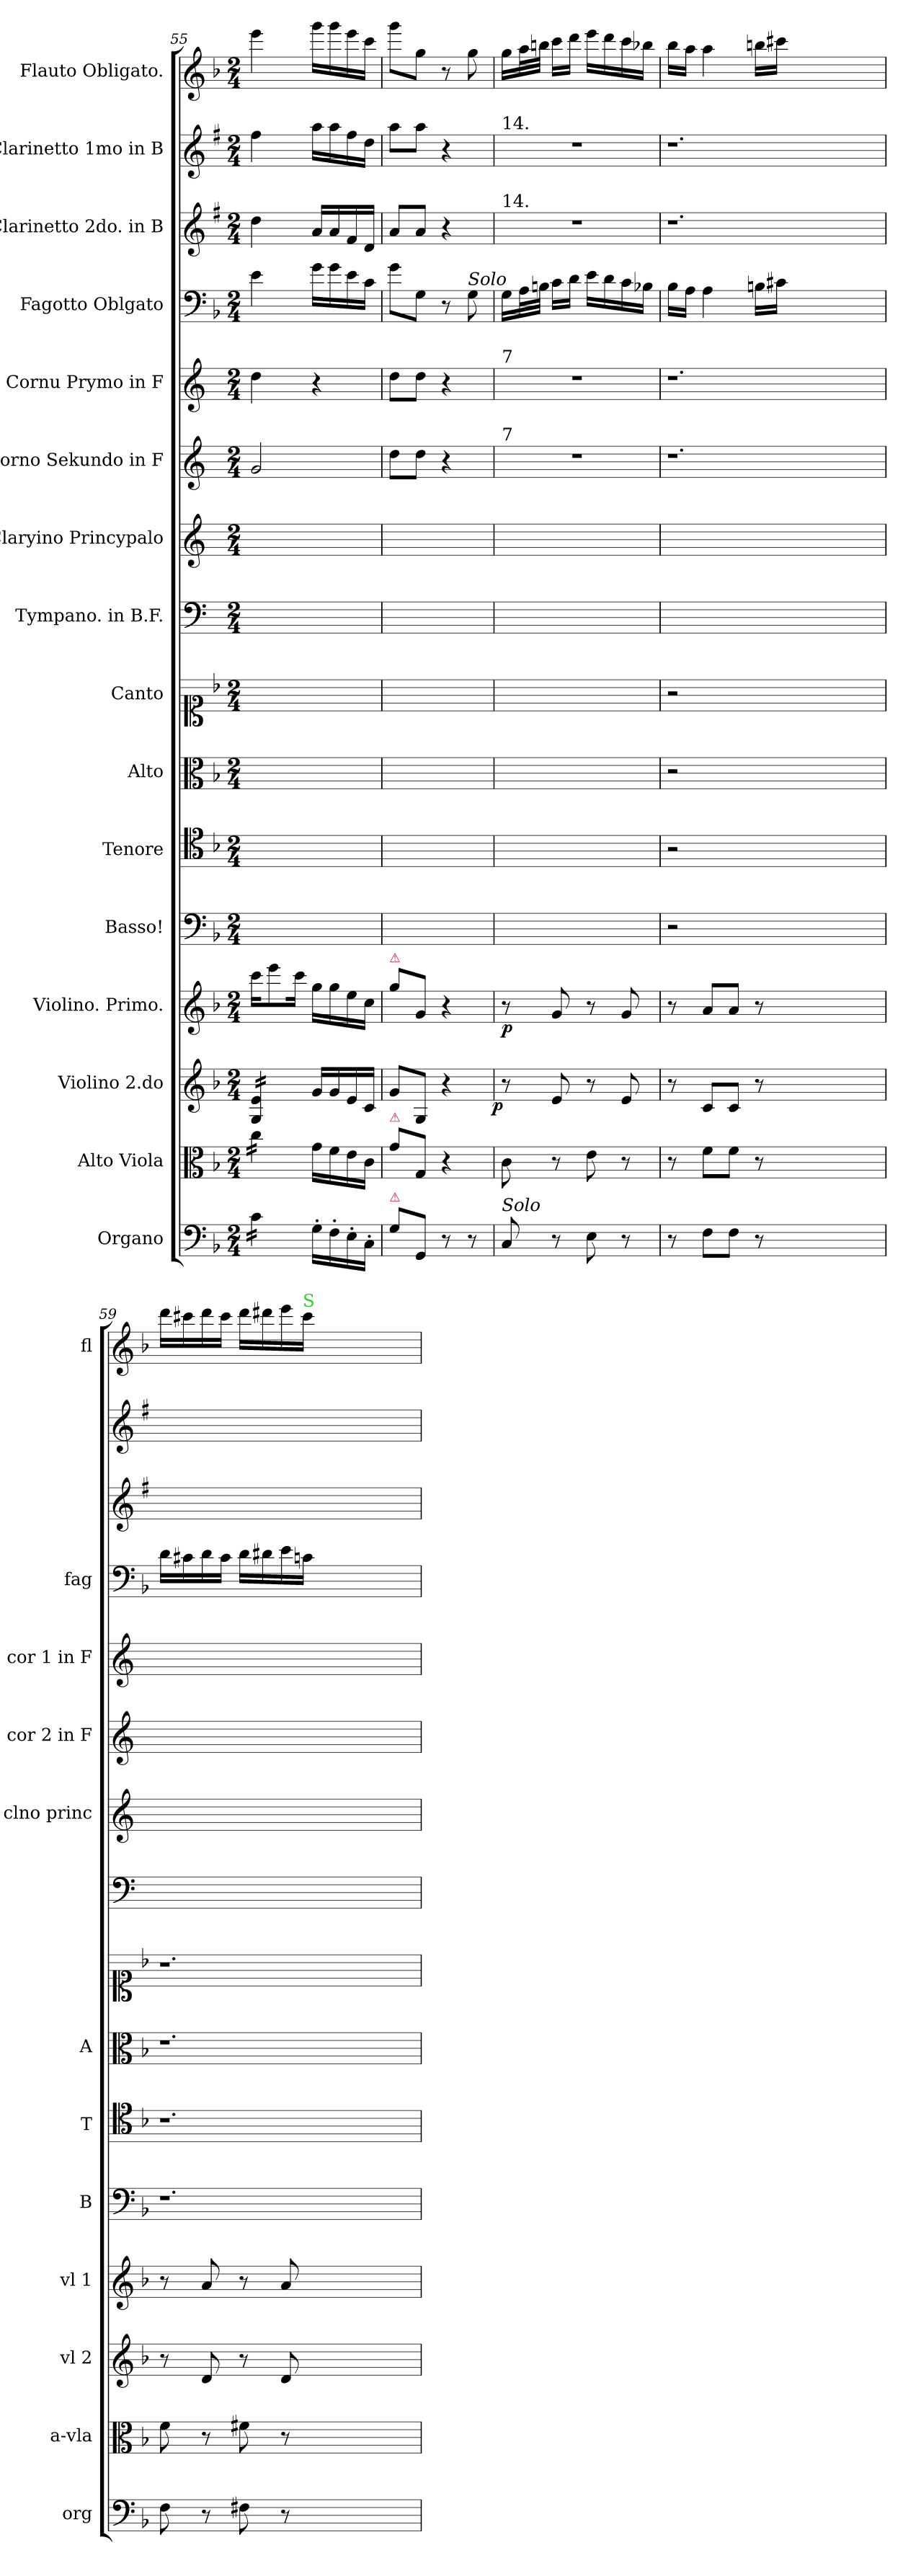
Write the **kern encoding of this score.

**kern	**dynam	**kern	**dynam	**kern	**dynam	**kern	**dynam	**kern	**kern	**kern	**kern	**kern	**kern	**kern	**kern	**kern	**kern	**kern	**kern
*part16	*part16	*part15	*part15	*part14	*part14	*part13	*part13	*part12	*part11	*part10	*part9	*part8	*part7	*part6	*part5	*part4	*part3	*part2	*part1
*staff16	*staff16	*staff15	*staff15	*staff14	*staff14	*staff13	*staff13	*staff12	*staff11	*staff10	*staff9	*staff8	*staff7	*staff6	*staff5	*staff4	*staff3	*staff2	*staff1
*I"Organo	*	*I"Alto Viola	*	*I"Violino 2.do	*	*I"Violino. Primo.	*	*I"Basso!	*I"Tenore	*I"Alto	*I"Canto	*I"Tympano. in B.F.	*I"Claryino Princypalo	*I"Corno Sekundo in F	*I"Cornu Prymo in F	*I"Fagotto Oblgato	*I"Clarinetto 2do. in B	*I"Clarinetto 1mo in B	*I"Flauto Obligato.
*I'org	*	*I'a-vla	*	*I'vl 2	*	*I'vl 1	*	*I'B	*I'T	*I'A	*	*	*I'clno princ	*I'cor 2 in F	*I'cor 1 in F	*I'fag	*	*	*I'fl
*clefF4	*	*clefC3	*	*clefG2	*	*clefG2	*	*clefF4	*clefC4	*clefC3	*clefC1	*clefF4	*clefG2	*clefG2	*clefG2	*clefF4	*clefG2	*clefG2	*clefG2
*	*	*	*	*	*	*	*	*	*	*	*	*	*ITrd1c2	*ITrd4c7	*ITrd4c7	*	*ITrd1c2	*ITrd1c2	*
*k[b-]	*	*k[b-]	*	*k[b-]	*	*k[b-]	*	*k[b-]	*k[b-]	*k[b-]	*k[b-]	*k[]	*k[b-e-]	*k[b-]	*k[b-]	*k[b-]	*k[b-]	*k[b-]	*k[b-]
*F:	*	*F:	*	*F:	*	*F:	*	*F:	*	*F:	*F:	*	*	*	*	*F:	*	*	*F:
*M2/4	*	*M2/4	*	*M2/4	*	*M2/4	*	*M2/4	*M2/4	*M2/4	*M2/4	*M2/4	*M2/4	*M2/4	*M2/4	*M2/4	*M2/4	*M2/4	*M2/4
=55	=55	=55	=55	=55	=55	=55	=55	=55	=55	=55	=55	=55	=55	=55	=55	=55	=55	=55	=55
*tremolo	*	*	*	*	*	*	*	*	*	*	*	*	*	*	*	*	*	*	*
*	*	*tremolo	*	*	*	*	*	*	*	*	*	*	*	*	*	*	*	*	*
*	*	*	*	*tremolo	*	*	*	*	*	*	*	*	*	*	*	*	*	*	*
16c\LL	.	16cc\LL	.	16G/ 16e/LL	.	16ccc\KL	.	2ryy	2ryy	2ryy	2ryy	2ryy	2ryy	2c/	4g\	4e\	4cc\	4ee\	4eee\
16c\	.	16cc\	.	16G/ 16e/	.	8eee\	.	.	.	.	.	.	.	.	.	.	.	.	.
16c\	.	16cc\	.	16G/ 16e/	.	.	.	.	.	.	.	.	.	.	.	.	.	.	.
16c\JJ	.	16cc\JJ	.	16G/ 16e/JJ	.	16ccc\Jk	.	.	.	.	.	.	.	.	.	.	.	.	.
*	*	*	*	*Xtremolo	*	*	*	*	*	*	*	*	*	*	*	*	*	*	*
*	*	*Xtremolo	*	*	*	*	*	*	*	*	*	*	*	*	*	*	*	*	*
*Xtremolo	*	*	*	*	*	*	*	*	*	*	*	*	*	*	*	*	*	*	*
16G'\LL	.	16g\LL	.	16g/LL	.	16gg\LL	.	.	.	.	.	.	.	.	4r	16g\LL	16g/LL	16gg\LL	16ggg\LL
16F'\	.	16f\	.	16g/	.	16gg\	.	.	.	.	.	.	.	.	.	16g\	16g/	16gg\	16ggg\
16E'\	.	16e\	.	16e/	.	16ee\	.	.	.	.	.	.	.	.	.	16e\	16e/	16ee\	16eee\
16C'\JJ	.	16c\JJ	.	16c/JJ	.	16cc\JJ	.	.	.	.	.	.	.	.	.	16c\JJ	16c/JJ	16cc\JJ	16ccc\JJ
=56	=56	=56	=56	=56	=56	=56	=56	=56	=56	=56	=56	=56	=56	=56	=56	=56	=56	=56	=56
!	!	!	!	!	!	!LO:TX:a:color=crimson:t=⚠	!	!	!	!	!	!	!	!	!	!	!	!	!
!	!	!LO:TX:a:color=crimson:t=⚠	!	!	!	!	!	!	!	!	!	!	!	!	!	!	!	!	!
!LO:TX:a:color=crimson:t=⚠	!	!	!	!	!	!	!	!	!	!	!	!	!	!	!	!	!	!	!
8G\L	.	8g\L	.	8g/L	.	8gg\L	.	2ryy	2ryy	2ryy	2ryy	2ryy	2ryy	8g\L	8g\L	8g\L	8g/L	8gg\L	8ggg\L
8GG/J	.	8G/J	.	8G/J	.	8g/J	.	.	.	.	.	.	.	8g\J	8g\J	8G\J	8g/J	8gg\J	8gg\J
8r	.	4r	.	4r	.	4r	.	.	.	.	.	.	.	4r	4r	8r	4r	4r	8r
!	!	!	!	!	!	!	!	!	!	!	!	!	!	!	!	!LO:TX:a:i:t=Solo	!	!	!
8r	.	.	.	.	.	.	.	.	.	.	.	.	.	.	.	8G\	.	.	8gg\
=57	=57	=57	=57	=57	=57	=57	=57	=57	=57	=57	=57	=57	=57	=57	=57	=57	=57	=57	=57
!	!	!	!	!	!	!	!	!	!	!	!	!	!	!	!	!	!	!LO:TX:a:t=14.	!
!	!	!	!	!	!	!	!	!	!	!	!	!	!	!	!	!	!LO:TX:a:t=14.	!	!
!	!	!	!	!	!	!	!	!	!	!	!	!	!	!	!LO:TX:a:t=7	!	!	!	!
!	!	!	!	!	!	!	!	!	!	!	!	!	!	!LO:TX:a:t=7	!	!	!	!	!
!LO:TX:a:i:t=Solo	!	!	!	!	!	!	!	!	!	!	!	!	!	!	!	!	!	!	!
!	!	!	!LO:DY:rj	!	!LO:DY:rj	!	!LO:DY:b	!	!	!	!	!	!	!	!	!	!	!	!
8C/	p&colon;	8c\	p&colon;	8r	p.	8r	p.	2ryy	2ryy	2ryy	2ryy	2ryy	2ryy	2r	2r	16G\LL	2r	2r	16gg\LL
.	.	.	.	.	.	.	.	.	.	.	.	.	.	.	.	32A\L	.	.	32aa\L
.	.	.	.	.	.	.	.	.	.	.	.	.	.	.	.	32Bn\JJJ	.	.	32bbn\JJJ
8r	.	8r	.	8e/	.	8g/	.	.	.	.	.	.	.	.	.	16c\LL	.	.	16ccc\LL
.	.	.	.	.	.	.	.	.	.	.	.	.	.	.	.	16d\JJ	.	.	16ddd\JJ
8E\	.	8e\	.	8r	.	8r	.	.	.	.	.	.	.	.	.	16e\LL	.	.	16eee\LL
.	.	.	.	.	.	.	.	.	.	.	.	.	.	.	.	16d\	.	.	16ddd\
8r	.	8r	.	8e/	.	8g/	.	.	.	.	.	.	.	.	.	16c\	.	.	16ccc\
.	.	.	.	.	.	.	.	.	.	.	.	.	.	.	.	16B-X\JJ	.	.	16bb-X\JJ
=58	=58	=58	=58	=58	=58	=58	=58	=58	=58	=58	=58	=58	=58	=58	=58	=58	=58	=58	=58
8r	.	8r	.	8r	.	8r	.	2r	2r	2r	2r	2ryy	2ryy	1.r	1.r	16B-\LL	1.r	1.r	16bb-\LL
.	.	.	.	.	.	.	.	.	.	.	.	.	.	.	.	16A\JJ	.	.	16aa\JJ
8F\L	.	8f\L	.	8c/L	.	8a/L	.	.	.	.	.	.	.	.	.	4A\	.	.	4aa\
8F\J	.	8f\J	.	8c/J	.	8a/J	.	.	.	.	.	.	.	.	.	.	.	.	.
8r	.	8r	.	8r	.	8r	.	.	.	.	.	.	.	.	.	16Bn\LL	.	.	16bbn\LL
.	.	.	.	.	.	.	.	.	.	.	.	.	.	.	.	16c#X\JJ	.	.	16ccc#X\JJ
1ryy	.	1ryy	.	1ryy	.	1ryy	.	1ryy	1ryy	1ryy	1ryy	1ryy	1ryy	.	.	1ryy	.	.	1ryy
=59	=59	=59	=59	=59	=59	=59	=59	=59	=59	=59	=59	=59	=59	=59	=59	=59	=59	=59	=59
8F\	.	8f\	.	8r	.	8r	.	1.r	1.r	1.r	1.r	2ryy	2ryy	1.ryy	1.ryy	16d\LL	1.ryy	1.ryy	16ddd\LL
.	.	.	.	.	.	.	.	.	.	.	.	.	.	.	.	16c#X\	.	.	16ccc#X\
8r	.	8r	.	8d/	.	8a/	.	.	.	.	.	.	.	.	.	16d\	.	.	16ddd\
.	.	.	.	.	.	.	.	.	.	.	.	.	.	.	.	16c#\JJ	.	.	16ccc#\JJ
8F#X\	.	8f#X\	.	8r	.	8r	.	.	.	.	.	.	.	.	.	16d\LL	.	.	16ddd\LL
.	.	.	.	.	.	.	.	.	.	.	.	.	.	.	.	16d#X\	.	.	16ddd#X\
8r	.	8r	.	8d/	.	8a/	.	.	.	.	.	.	.	.	.	16e\	.	.	16eee\
!	!	!	!	!	!	!	!	!	!	!	!	!	!	!	!	!	!	!	!LO:TX:a:color=limegreen:t=S
.	.	.	.	.	.	.	.	.	.	.	.	.	.	.	.	16cn\JJ	.	.	16ccc#\JJ
1ryy	.	1ryy	.	1ryy	.	1ryy	.	.	.	.	.	1ryy	1ryy	.	.	1ryy	.	.	1ryy
=	=	=	=	=	=	=	=	=	=	=	=	=	=	=	=	=	=	=	=
*-	*-	*-	*-	*-	*-	*-	*-	*-	*-	*-	*-	*-	*-	*-	*-	*-	*-	*-	*-
